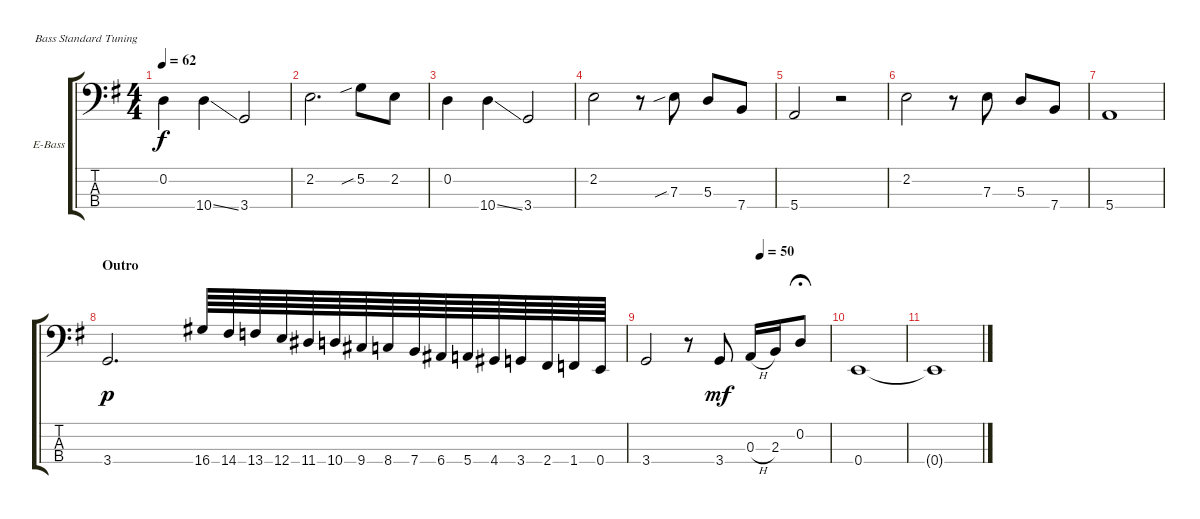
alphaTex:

\defaultSystemsLayout 4
\bracketExtendMode groupsimilarinstruments
\firstSystemTrackNameOrientation horizontal
\otherSystemsTrackNameOrientation horizontal
\track ("Electric Bass" "E-Bass") {instrument electricbassfinger}
\staff {score tabs}
\tuning (G2 D2 A1 E1)
\ts (4 4)
\tempo 62
\clef f4
\ks g
0.2.4{dy f} 10.4{ss}.4 3.4.2 |
2.2.2{d} 5.2{sib}.8 2.2.8 |
0.2.4 10.4{ss}.4 3.4.2 |
2.2.2 r.8 7.3{sib}.8 5.3.8 7.4.8 |
5.4.2 r.2 |
2.2.2 r.8 7.3.8 5.3.8 7.4.8 |
5.4.1 |
\section ("" "Outro")
3.4.2{d dy p} 16.4.64 14.4.64 13.4.64 12.4.64 11.4.64 10.4.64 9.4.64 8.4.64 7.4.64 6.4.64 5.4.64 4.4.64 3.4.64 2.4.64 1.4.64 0.4.64 |
\tempo (50 0.625)
3.4.2 r.8 3.4.8{dy mf} 0.3{h}.16 2.3.16 0.2.8{fermata (medium 0.09)} |
0.4.1 |
0.4{t}.1
